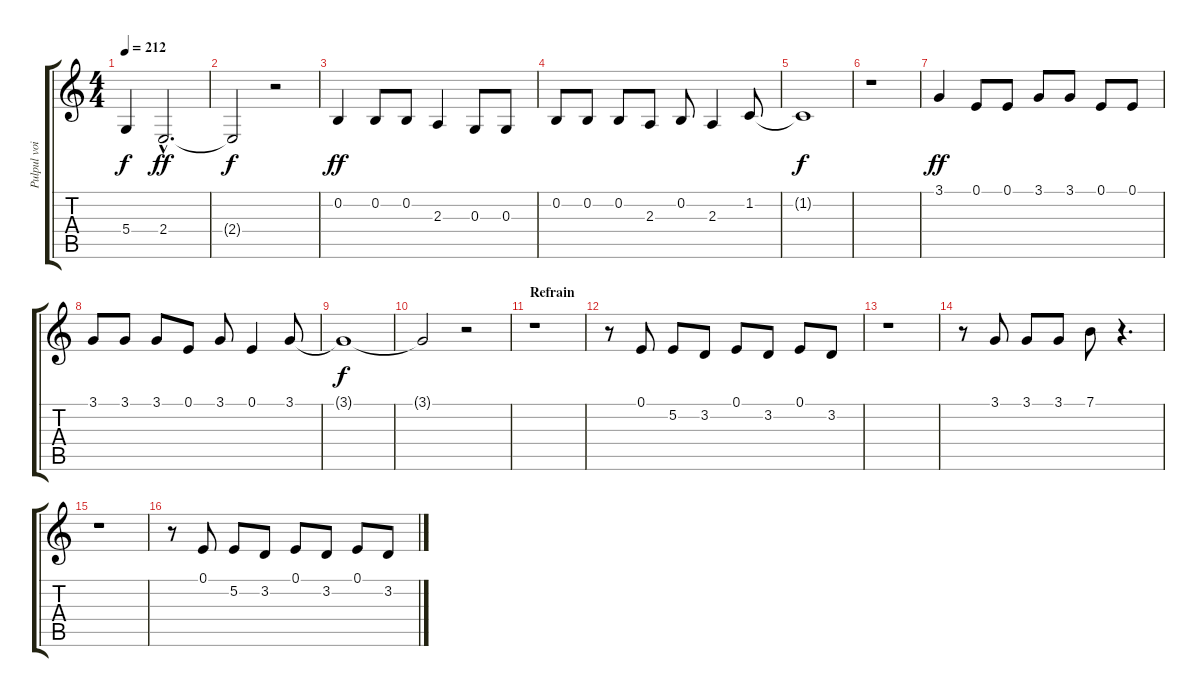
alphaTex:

\track ("Pulpul voix" "Pulpul voi") {instrument clarinet}
\staff {score tabs}
\tuning (E4 B3 G3 D3 A2 E2) {hide}
\ts (4 4)
\tempo 212
\clef g2
\ks c
5.4{t}.4{dy f} 2.4{hac}.2{d dy ff} |
2.4{t}.2{dy f} r.2 |
0.2.4{dy ff} 0.2.8 0.2.8 2.3.4 0.3.8 0.3.8 |
0.2.8 0.2.8 0.2.8 2.3.8 0.2.8 2.3.4 1.2.8 |
1.2{t}.1{dy f} |
r.1 |
3.1.4{dy ff} 0.1.8 0.1.8 3.1.8 3.1.8 0.1.8 0.1.8 |
3.1.8 3.1.8 3.1.8 0.1.8 3.1.8 0.1.4 3.1.8 |
3.1{t}.1{dy f} |
3.1{t}.2 r.2 |
\section ("" "Refrain")
r.1 |
r.8{instrument clarinet} 0.1.8 5.2.8 3.2.8 0.1.8 3.2.8 0.1.8 3.2.8 |
r.1 |
r.8 3.1.8 3.1.8 3.1.8 7.1.8 r.4{d} |
r.1 |
r.8 0.1.8 5.2.8 3.2.8 0.1.8 3.2.8 0.1.8 3.2.8
